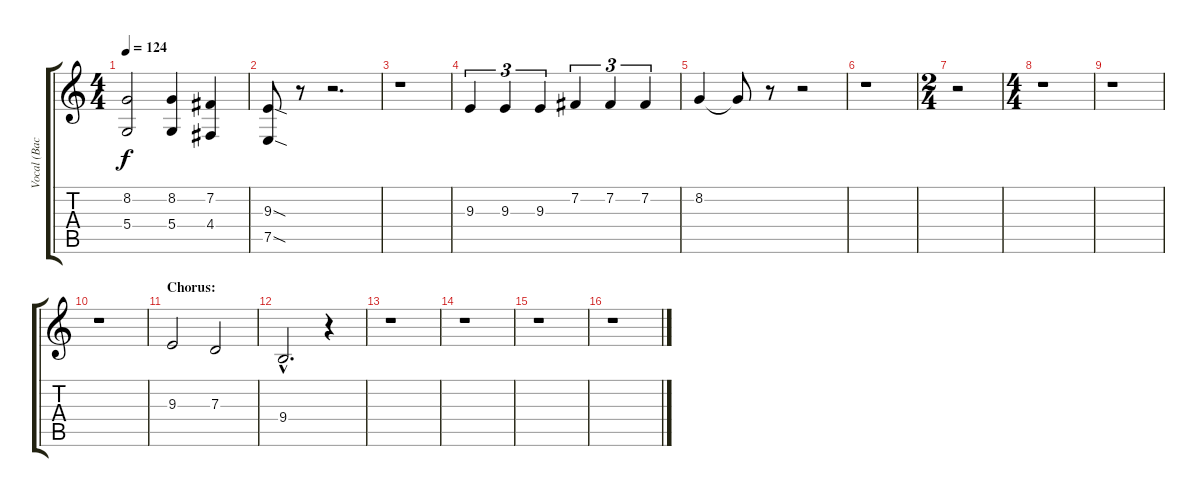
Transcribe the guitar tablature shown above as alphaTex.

\track ("Vocal (Backing)" "Vocal (Bac") {instrument choiraahs}
\staff {score tabs}
\tuning (E4 B3 G3 D3 A2 E2) {hide}
\ts (4 4)
\tempo 124
\clef g2
\ks c
(8.2 5.4).2{dy f} (8.2 5.4).4 (7.2 4.4).4 |
(9.3{sod} 7.5{sod}).8 r.8 r.2{d} |
r.1 |
9.3.4{tu (3 2)} 9.3.4{tu (3 2)} 9.3.4{tu (3 2)} 7.2.4{tu (3 2)} 7.2.4{tu (3 2)} 7.2.4{tu (3 2)} |
8.2.4 8.2{t}.8 r.8 r.2 |
r.1 |
\ts (2 4)
r.2 |
\ts (4 4)
r.1 |
r.1 |
r.1 |
\section ("" "Chorus:")
9.3.2 7.3.2 |
9.4{hac}.2{d} r.4 |
r.1 |
r.1 |
r.1 |
r.1
